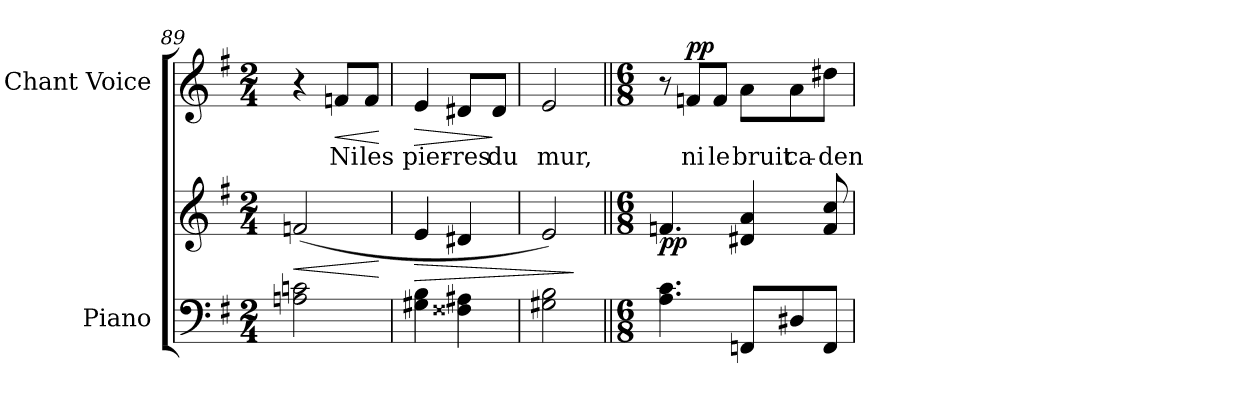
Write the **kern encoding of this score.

**kern	**kern	**dynam	**kern	**text	**dynam
*part2	*part2	*part2	*part1	*part1	*part1
*staff3	*staff2	*staff2/3	*staff1	*staff1	*staff1
*I"Piano	*	*	*I"Chant Voice	*	*
*I'Pno	*	*	*	*	*
*clefF4	*clefG2	*	*clefG2	*	*
*k[f#]	*k[f#]	*	*k[f#]	*	*
*M2/4	*M2/4	*	*M2/4	*	*
=89	=89	=89	=89	=89	=89
!	!	!LO:HP:b	!	!	!
2An\ 2cn\	(2fn/	<	4r	.	.
!	!	!	!	!	!LO:HP:b
.	.	.	8fn/L	Ni	<
.	.	.	8f/J	les	.
.	.	[	.	.	[
=90	=90	=90	=90	=90	=90
!	!	!LO:HP:b	!	!	!LO:HP:b
4G#X\ 4B\	4e/	>	4e/	pier-	>
4F##X\ 4A#X\	4d#X/	.	8d#X/L	-res	.
.	.	.	8d#/J	du	]
=91	=91	=91	=91	=91	=91
2G#X\ 2B\	2e/)	.	2e/	mur,	.
.	.	]	.	.	.
=92||	=92||	=92||	=92||	=92||	=92||
*M6/8	*M6/8	*	*M6/8	*	*
!	!	!LO:DY:b	!	!	!
4.A\ 4.c\	4.fn/	pp	8r	.	.
!	!	!	!	!	!LO:DY:a
.	.	.	8fn/L	ni	pp
.	.	.	8f/J	le	.
8FFn/L	4d#X/ 4a/	.	8a\L	bruit	.
8D#X/	.	.	8a\	ca-	.
8FF/J	8f/ 8cc/	.	8dd#X\J	-den-	.
=	=	=	=	=	=
*-	*-	*-	*-	*-	*-
